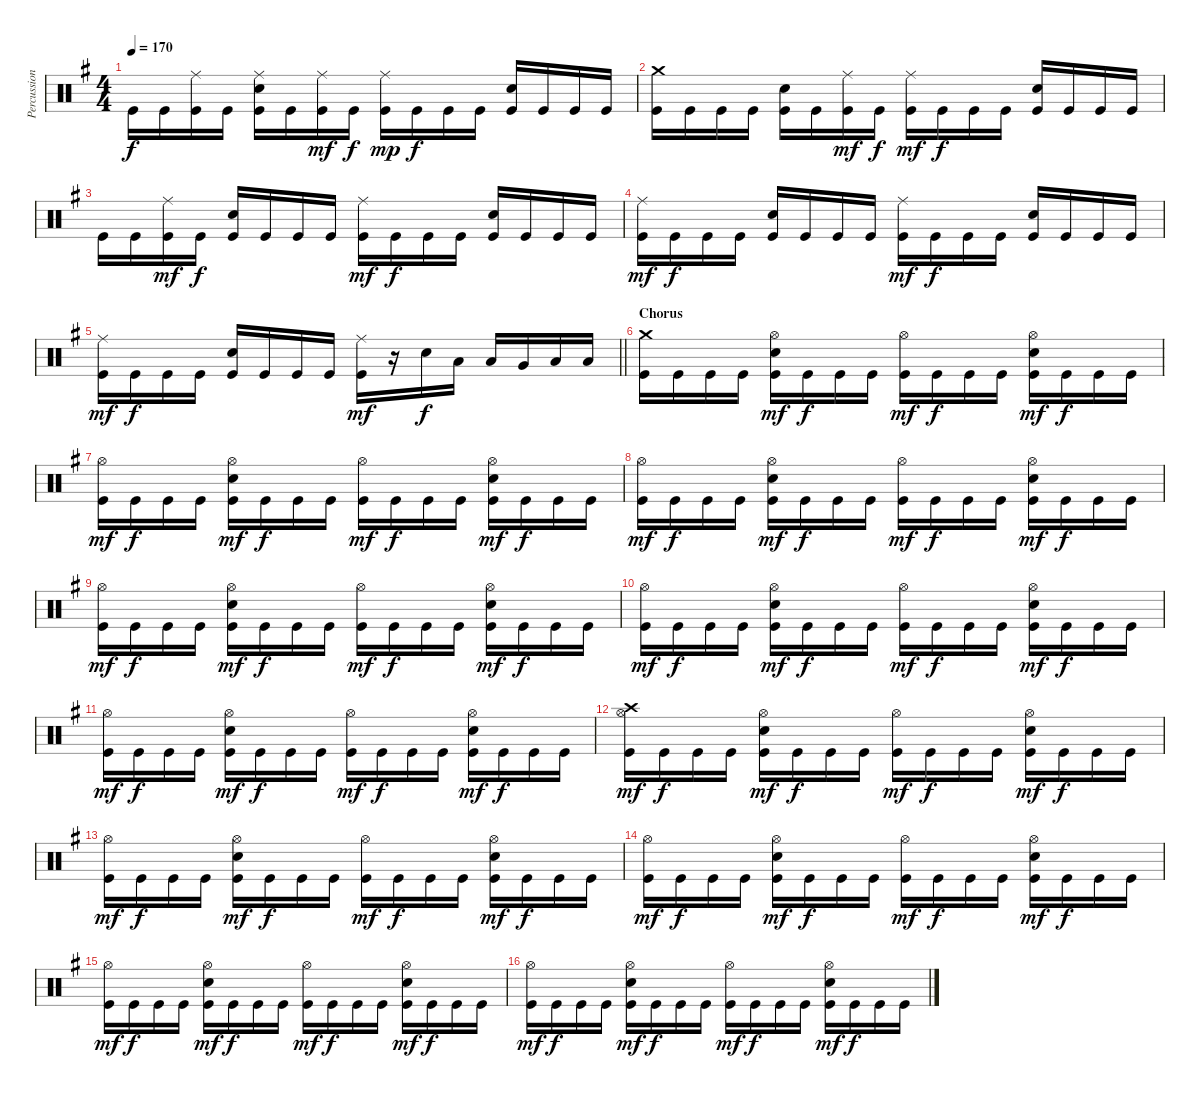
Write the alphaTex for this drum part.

\track ("Percussion" "Percussion") {instrument percussion}
\staff {score}
\articulation defaults
\ts (4 4)
\tempo 170
\clef neutral
\ks g "Kick (hit)".16{dy f} "Kick (hit)".16
("Ride (middle)" "Kick (hit)").16 "Kick (hit)".16 ("Ride (middle)" "Snare (hit) 2" "Kick (hit)").16 "Kick (hit)".16 ("Ride (middle)" "Kick (hit)").16{dy mf} "Kick (hit)".16{dy f} ("Ride (middle)" "Kick (hit)").16{dy mp} "Kick (hit)".16{dy f} "Kick (hit)".16 "Kick (hit)".16 ("Snare (hit) 2" "Kick (hit)").16 "Kick (hit)".16 "Kick (hit)".16 "Kick (hit)".16 |
("Crash medium (hit)" "Kick (hit)").16 "Kick (hit)".16 "Kick (hit)".16 "Kick (hit)".16 ("Snare (hit) 2" "Kick (hit)").16 "Kick (hit)".16 ("Ride (middle)" "Kick (hit)").16{dy mf} "Kick (hit)".16{dy f} ("Ride (middle)" "Kick (hit)").16{dy mf} "Kick (hit)".16{dy f} "Kick (hit)".16 "Kick (hit)".16 ("Snare (hit) 2" "Kick (hit)").16 "Kick (hit)".16 "Kick (hit)".16 "Kick (hit)".16 |
"Kick (hit)".16 "Kick (hit)".16 ("Ride (middle)" "Kick (hit)").16{dy mf} "Kick (hit)".16{dy f} ("Snare (hit) 2" "Kick (hit)").16 "Kick (hit)".16 "Kick (hit)".16 "Kick (hit)".16 ("Ride (middle)" "Kick (hit)").16{dy mf} "Kick (hit)".16{dy f} "Kick (hit)".16 "Kick (hit)".16 ("Snare (hit) 2" "Kick (hit)").16 "Kick (hit)".16 "Kick (hit)".16 "Kick (hit)".16 |
("Ride (middle)" "Kick (hit)").16{dy mf} "Kick (hit)".16{dy f} "Kick (hit)".16 "Kick (hit)".16 ("Snare (hit) 2" "Kick (hit)").16 "Kick (hit)".16 "Kick (hit)".16 "Kick (hit)".16 ("Ride (middle)" "Kick (hit)").16{dy mf} "Kick (hit)".16{dy f} "Kick (hit)".16 "Kick (hit)".16 ("Snare (hit) 2" "Kick (hit)").16 "Kick (hit)".16 "Kick (hit)".16 "Kick (hit)".16 |
\barLineRight lightlight
("Ride (middle)" "Kick (hit)").16{dy mf} "Kick (hit)".16{dy f} "Kick (hit)".16 "Kick (hit)".16 ("Snare (hit) 2" "Kick (hit)").16 "Kick (hit)".16 "Kick (hit)".16 "Kick (hit)".16 ("Ride (middle)" "Kick (hit)").16{dy mf} r.16 "Snare (hit) 2".16{dy f} "Low Tom (hit)".16 "Low Tom (hit)".16 "Very Low Tom (hit)".16 "Low Floor Tom (hit)".16 "Low Floor Tom (hit)".16 |
\section ("" "Chorus")
("Crash medium (hit)" "Kick (hit)").16 "Kick (hit)".16 "Kick (hit)".16 "Kick (hit)".16 ("Hi-Hat (open)" "Snare (hit) 2" "Kick (hit)").16{dy mf} "Kick (hit)".16{dy f} "Kick (hit)".16 "Kick (hit)".16 ("Hi-Hat (open)" "Kick (hit)").16{dy mf} "Kick (hit)".16{dy f} "Kick (hit)".16 "Kick (hit)".16 ("Hi-Hat (open)" "Snare (hit) 2" "Kick (hit)").16{dy mf} "Kick (hit)".16{dy f} "Kick (hit)".16 "Kick (hit)".16 |
("Hi-Hat (open)" "Kick (hit)").16{dy mf} "Kick (hit)".16{dy f} "Kick (hit)".16 "Kick (hit)".16 ("Hi-Hat (open)" "Snare (hit) 2" "Kick (hit)").16{dy mf} "Kick (hit)".16{dy f} "Kick (hit)".16 "Kick (hit)".16 ("Hi-Hat (open)" "Kick (hit)").16{dy mf} "Kick (hit)".16{dy f} "Kick (hit)".16 "Kick (hit)".16 ("Hi-Hat (open)" "Snare (hit) 2" "Kick (hit)").16{dy mf} "Kick (hit)".16{dy f} "Kick (hit)".16 "Kick (hit)".16 |
("Hi-Hat (open)" "Kick (hit)").16{dy mf} "Kick (hit)".16{dy f} "Kick (hit)".16 "Kick (hit)".16 ("Hi-Hat (open)" "Snare (hit) 2" "Kick (hit)").16{dy mf} "Kick (hit)".16{dy f} "Kick (hit)".16 "Kick (hit)".16 ("Hi-Hat (open)" "Kick (hit)").16{dy mf} "Kick (hit)".16{dy f} "Kick (hit)".16 "Kick (hit)".16 ("Hi-Hat (open)" "Snare (hit) 2" "Kick (hit)").16{dy mf} "Kick (hit)".16{dy f} "Kick (hit)".16 "Kick (hit)".16 |
("Hi-Hat (open)" "Kick (hit)").16{dy mf} "Kick (hit)".16{dy f} "Kick (hit)".16 "Kick (hit)".16 ("Hi-Hat (open)" "Snare (hit) 2" "Kick (hit)").16{dy mf} "Kick (hit)".16{dy f} "Kick (hit)".16 "Kick (hit)".16 ("Hi-Hat (open)" "Kick (hit)").16{dy mf} "Kick (hit)".16{dy f} "Kick (hit)".16 "Kick (hit)".16 ("Hi-Hat (open)" "Snare (hit) 2" "Kick (hit)").16{dy mf} "Kick (hit)".16{dy f} "Kick (hit)".16 "Kick (hit)".16 |
("Hi-Hat (open)" "Kick (hit)").16{dy mf} "Kick (hit)".16{dy f} "Kick (hit)".16 "Kick (hit)".16 ("Hi-Hat (open)" "Snare (hit) 2" "Kick (hit)").16{dy mf} "Kick (hit)".16{dy f} "Kick (hit)".16 "Kick (hit)".16 ("Hi-Hat (open)" "Kick (hit)").16{dy mf} "Kick (hit)".16{dy f} "Kick (hit)".16 "Kick (hit)".16 ("Hi-Hat (open)" "Snare (hit) 2" "Kick (hit)").16{dy mf} "Kick (hit)".16{dy f} "Kick (hit)".16 "Kick (hit)".16 |
("Hi-Hat (open)" "Kick (hit)").16{dy mf} "Kick (hit)".16{dy f} "Kick (hit)".16 "Kick (hit)".16 ("Hi-Hat (open)" "Snare (hit) 2" "Kick (hit)").16{dy mf} "Kick (hit)".16{dy f} "Kick (hit)".16 "Kick (hit)".16 ("Hi-Hat (open)" "Kick (hit)").16{dy mf} "Kick (hit)".16{dy f} "Kick (hit)".16 "Kick (hit)".16 ("Hi-Hat (open)" "Snare (hit) 2" "Kick (hit)").16{dy mf} "Kick (hit)".16{dy f} "Kick (hit)".16 "Kick (hit)".16 |
("Crash high (hit)" "Hi-Hat (open)" "Kick (hit)").16{dy mf} "Kick (hit)".16{dy f} "Kick (hit)".16 "Kick (hit)".16 ("Hi-Hat (open)" "Snare (hit) 2" "Kick (hit)").16{dy mf} "Kick (hit)".16{dy f} "Kick (hit)".16 "Kick (hit)".16 ("Hi-Hat (open)" "Kick (hit)").16{dy mf} "Kick (hit)".16{dy f} "Kick (hit)".16 "Kick (hit)".16 ("Hi-Hat (open)" "Snare (hit) 2" "Kick (hit)").16{dy mf} "Kick (hit)".16{dy f} "Kick (hit)".16 "Kick (hit)".16 |
("Hi-Hat (open)" "Kick (hit)").16{dy mf} "Kick (hit)".16{dy f} "Kick (hit)".16 "Kick (hit)".16 ("Hi-Hat (open)" "Snare (hit) 2" "Kick (hit)").16{dy mf} "Kick (hit)".16{dy f} "Kick (hit)".16 "Kick (hit)".16 ("Hi-Hat (open)" "Kick (hit)").16{dy mf} "Kick (hit)".16{dy f} "Kick (hit)".16 "Kick (hit)".16 ("Hi-Hat (open)" "Snare (hit) 2" "Kick (hit)").16{dy mf} "Kick (hit)".16{dy f} "Kick (hit)".16 "Kick (hit)".16 |
("Hi-Hat (open)" "Kick (hit)").16{dy mf} "Kick (hit)".16{dy f} "Kick (hit)".16 "Kick (hit)".16 ("Hi-Hat (open)" "Snare (hit) 2" "Kick (hit)").16{dy mf} "Kick (hit)".16{dy f} "Kick (hit)".16 "Kick (hit)".16 ("Hi-Hat (open)" "Kick (hit)").16{dy mf} "Kick (hit)".16{dy f} "Kick (hit)".16 "Kick (hit)".16 ("Hi-Hat (open)" "Snare (hit) 2" "Kick (hit)").16{dy mf} "Kick (hit)".16{dy f} "Kick (hit)".16 "Kick (hit)".16 |
("Hi-Hat (open)" "Kick (hit)").16{dy mf} "Kick (hit)".16{dy f} "Kick (hit)".16 "Kick (hit)".16 ("Hi-Hat (open)" "Snare (hit) 2" "Kick (hit)").16{dy mf} "Kick (hit)".16{dy f} "Kick (hit)".16 "Kick (hit)".16 ("Hi-Hat (open)" "Kick (hit)").16{dy mf} "Kick (hit)".16{dy f} "Kick (hit)".16 "Kick (hit)".16 ("Hi-Hat (open)" "Snare (hit) 2" "Kick (hit)").16{dy mf} "Kick (hit)".16{dy f} "Kick (hit)".16 "Kick (hit)".16 |
("Hi-Hat (open)" "Kick (hit)").16{dy mf} "Kick (hit)".16{dy f} "Kick (hit)".16 "Kick (hit)".16 ("Hi-Hat (open)" "Snare (hit) 2" "Kick (hit)").16{dy mf} "Kick (hit)".16{dy f} "Kick (hit)".16 "Kick (hit)".16 ("Hi-Hat (open)" "Kick (hit)").16{dy mf} "Kick (hit)".16{dy f} "Kick (hit)".16 "Kick (hit)".16 ("Hi-Hat (open)" "Snare (hit) 2" "Kick (hit)").16{dy mf} "Kick (hit)".16{dy f} "Kick (hit)".16 "Kick (hit)".16
